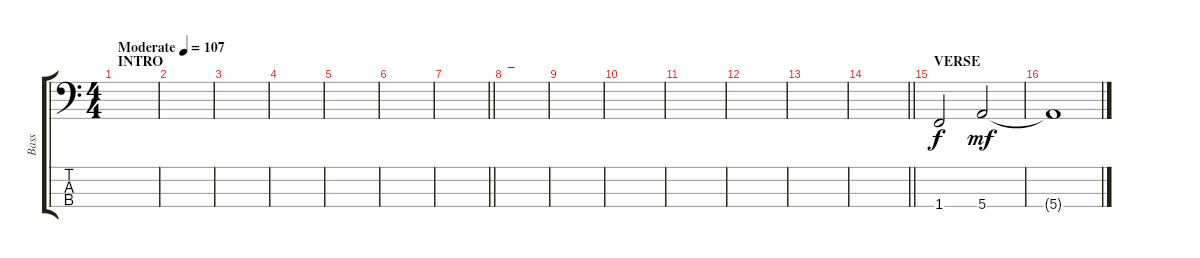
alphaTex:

\track ("Bass" "Bass") {instrument electricbassfinger}
\staff {score tabs}
\tuning (G2 D2 A1 E1) {hide}
\ts (4 4)
\section ("" "INTRO")
\tempo (107 "Moderate")
\clef f4
\ks c
|
|
|
|
|
|
\barLineRight lightlight
|
\section ("" "_")
|
|
|
|
|
|
\barLineRight lightlight
|
\section ("" "VERSE")
1.4.2 5.4.2{dy mf} |
5.4{t}.1
